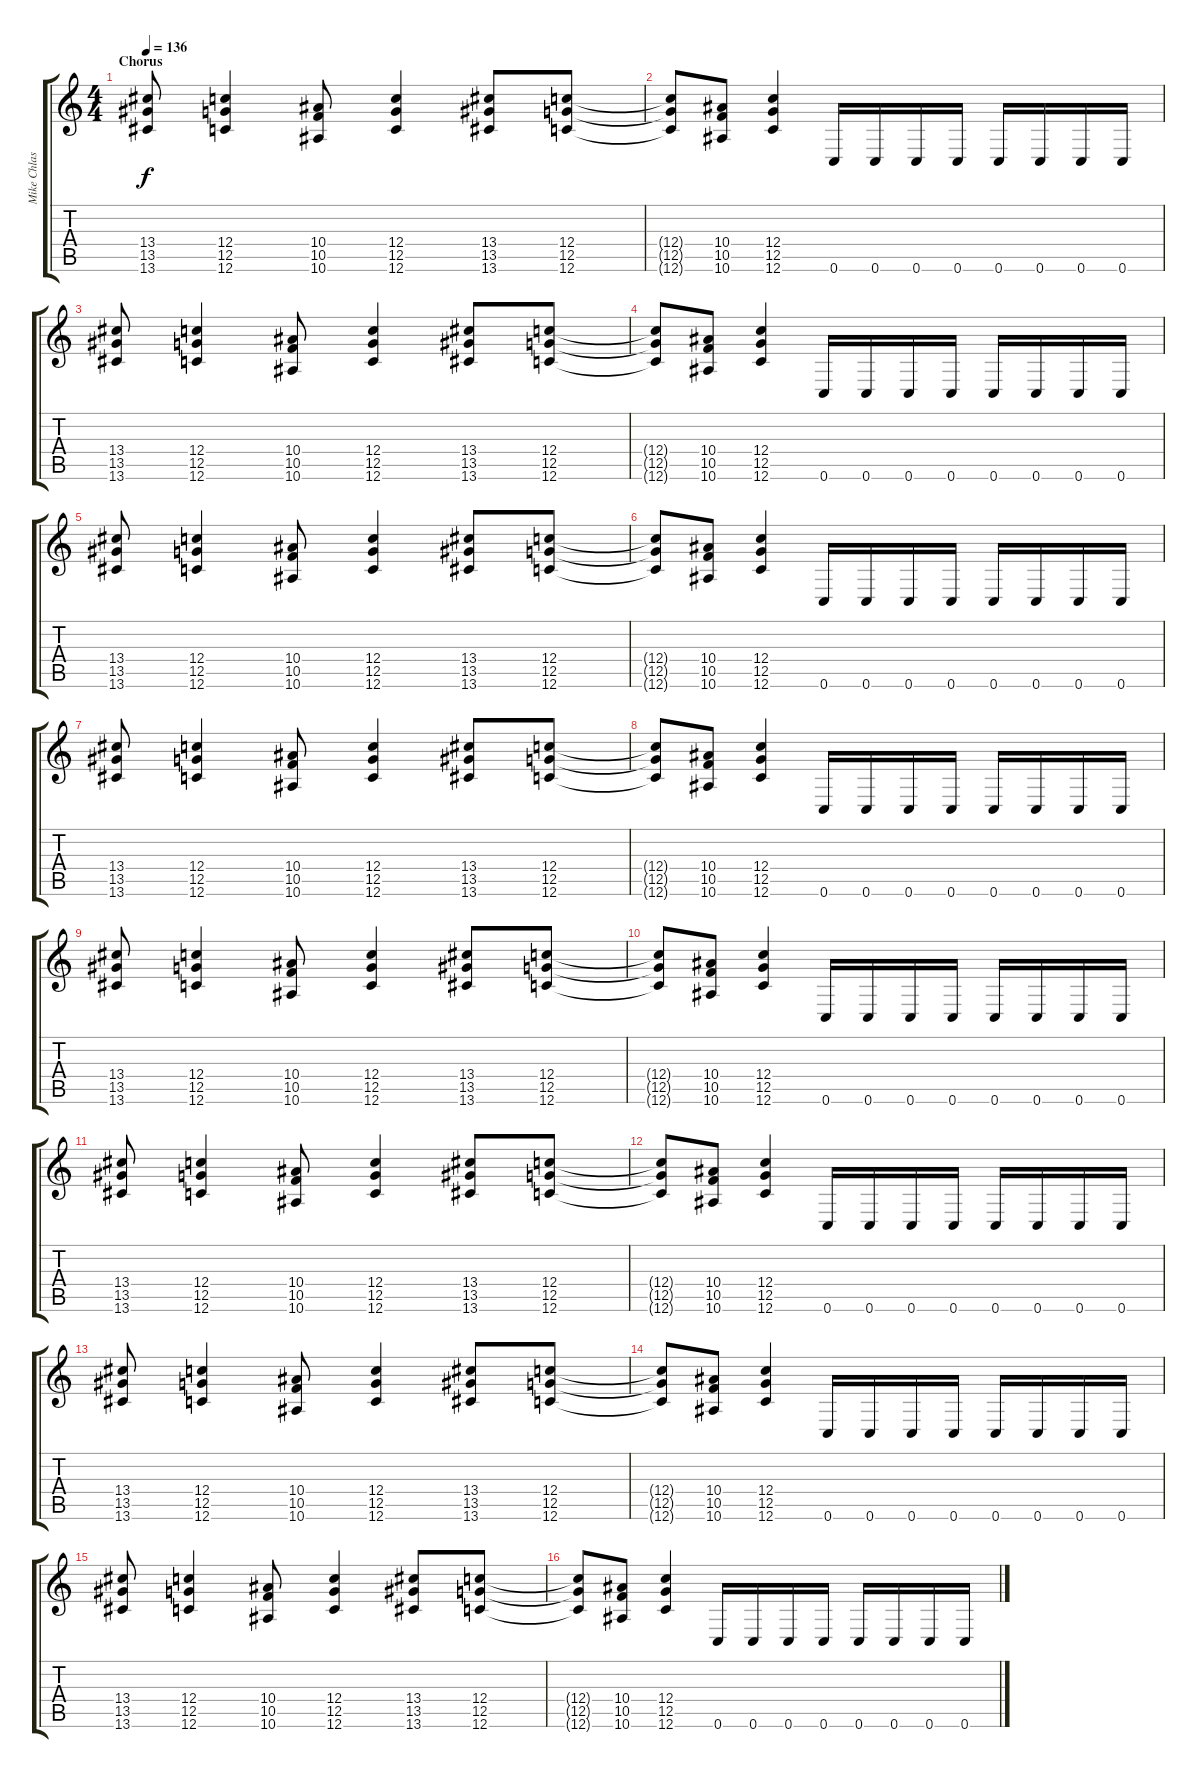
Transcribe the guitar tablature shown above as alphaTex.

\track ("Mike Chlasciak" "Mike Chlas") {instrument distortionguitar}
\staff {score tabs}
\tuning (D4 A3 F3 C3 G2 C2) {hide}
\ts (4 4)
\section ("" "Chorus")
\tempo 136
\clef g2
\ks c
(13.4 13.5 13.6).8{dy f} (12.4 12.5 12.6).4 (10.4 10.5 10.6).8 (12.4 12.5 12.6).4 (13.4 13.5 13.6).8 (12.4 12.5 12.6).8 |
(12.4{t} 12.5{t} 12.6{t}).8 (10.4 10.5 10.6).8 (12.4 12.5 12.6).4 0.6.16 0.6.16 0.6.16 0.6.16 0.6.16 0.6.16 0.6.16 0.6.16 |
(13.4 13.5 13.6).8 (12.4 12.5 12.6).4 (10.4 10.5 10.6).8 (12.4 12.5 12.6).4 (13.4 13.5 13.6).8 (12.4 12.5 12.6).8 |
(12.4{t} 12.5{t} 12.6{t}).8 (10.4 10.5 10.6).8 (12.4 12.5 12.6).4 0.6.16 0.6.16 0.6.16 0.6.16 0.6.16 0.6.16 0.6.16 0.6.16 |
(13.4 13.5 13.6).8 (12.4 12.5 12.6).4 (10.4 10.5 10.6).8 (12.4 12.5 12.6).4 (13.4 13.5 13.6).8 (12.4 12.5 12.6).8 |
(12.4{t} 12.5{t} 12.6{t}).8 (10.4 10.5 10.6).8 (12.4 12.5 12.6).4 0.6.16 0.6.16 0.6.16 0.6.16 0.6.16 0.6.16 0.6.16 0.6.16 |
(13.4 13.5 13.6).8 (12.4 12.5 12.6).4 (10.4 10.5 10.6).8 (12.4 12.5 12.6).4 (13.4 13.5 13.6).8 (12.4 12.5 12.6).8 |
(12.4{t} 12.5{t} 12.6{t}).8 (10.4 10.5 10.6).8 (12.4 12.5 12.6).4 0.6.16 0.6.16 0.6.16 0.6.16 0.6.16 0.6.16 0.6.16 0.6.16 |
(13.4 13.5 13.6).8 (12.4 12.5 12.6).4 (10.4 10.5 10.6).8 (12.4 12.5 12.6).4 (13.4 13.5 13.6).8 (12.4 12.5 12.6).8 |
(12.4{t} 12.5{t} 12.6{t}).8 (10.4 10.5 10.6).8 (12.4 12.5 12.6).4 0.6.16 0.6.16 0.6.16 0.6.16 0.6.16 0.6.16 0.6.16 0.6.16 |
(13.4 13.5 13.6).8 (12.4 12.5 12.6).4 (10.4 10.5 10.6).8 (12.4 12.5 12.6).4 (13.4 13.5 13.6).8 (12.4 12.5 12.6).8 |
(12.4{t} 12.5{t} 12.6{t}).8 (10.4 10.5 10.6).8 (12.4 12.5 12.6).4 0.6.16 0.6.16 0.6.16 0.6.16 0.6.16 0.6.16 0.6.16 0.6.16 |
(13.4 13.5 13.6).8 (12.4 12.5 12.6).4 (10.4 10.5 10.6).8 (12.4 12.5 12.6).4 (13.4 13.5 13.6).8 (12.4 12.5 12.6).8 |
(12.4{t} 12.5{t} 12.6{t}).8 (10.4 10.5 10.6).8 (12.4 12.5 12.6).4 0.6.16 0.6.16 0.6.16 0.6.16 0.6.16 0.6.16 0.6.16 0.6.16 |
(13.4 13.5 13.6).8 (12.4 12.5 12.6).4 (10.4 10.5 10.6).8 (12.4 12.5 12.6).4 (13.4 13.5 13.6).8 (12.4 12.5 12.6).8 |
(12.4{t} 12.5{t} 12.6{t}).8 (10.4 10.5 10.6).8 (12.4 12.5 12.6).4 0.6.16 0.6.16 0.6.16 0.6.16 0.6.16 0.6.16 0.6.16 0.6.16
